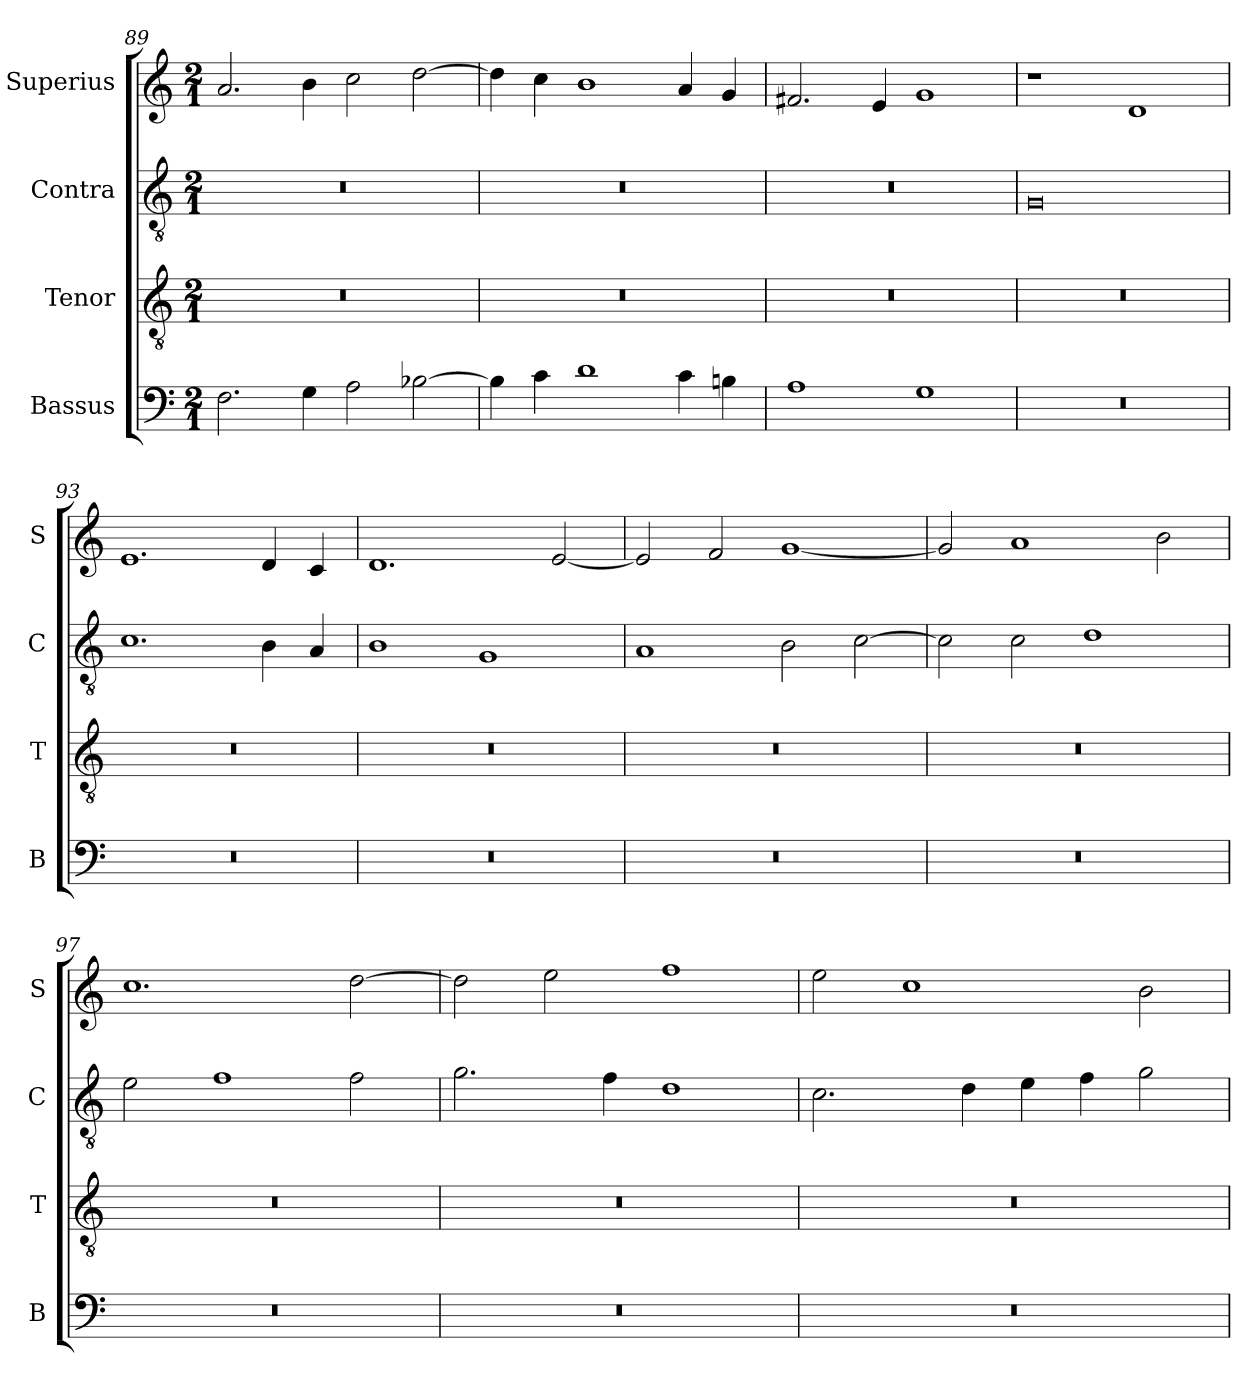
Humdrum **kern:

**kern	**kern	**kern	**kern
*part4	*part3	*part2	*part1
*staff4	*staff3	*staff2	*staff1
*I"Bassus	*I"Tenor	*I"Contra	*I"Superius
*I'B	*I'T	*I'C	*I'S
*clefF4	*clefGv2	*clefGv2	*clefG2
*k[]	*k[]	*k[]	*k[]
*M2/1	*M2/1	*M2/1	*M2/1
=89	=89	=89	=89
2.F\	0r	0r	2.a/
4G\	.	.	4b\
2A\	.	.	2cc\
[2B-X\	.	.	[2dd\
=90	=90	=90	=90
4B-\]	0r	0r	4dd\]
4c\	.	.	4cc\
1d	.	.	1b
4c\	.	.	4a/
4Bn\	.	.	4g/
=91	=91	=91	=91
1A	0r	0r	2.f#X/
.	.	.	4e/
1G	.	.	1g
=92	=92	=92	=92
0r	0r	0G	1r
.	.	.	1d
=93	=93	=93	=93
0r	0r	1.c	1.e
.	.	4B\	4d/
.	.	4A/	4c/
=94	=94	=94	=94
0r	0r	1B	1.d
.	.	1G	.
.	.	.	[2e/
=95	=95	=95	=95
0r	0r	1A	2e/]
.	.	.	2f/
.	.	2B\	[1g
.	.	[2c\	.
=96	=96	=96	=96
0r	0r	2c\]	2g/]
.	.	2c\	1a
.	.	1d	.
.	.	.	2b\
=97	=97	=97	=97
0r	0r	2e\	1.cc
.	.	1f	.
.	.	2f\	[2dd\
=98	=98	=98	=98
0r	0r	2.g\	2dd\]
.	.	.	2ee\
.	.	4f\	.
.	.	1d	1ff
=99	=99	=99	=99
0r	0r	2.c\	2ee\
.	.	.	1cc
.	.	4d\	.
.	.	4e\	.
.	.	4f\	.
.	.	2g\	2b\
=	=	=	=
*-	*-	*-	*-
